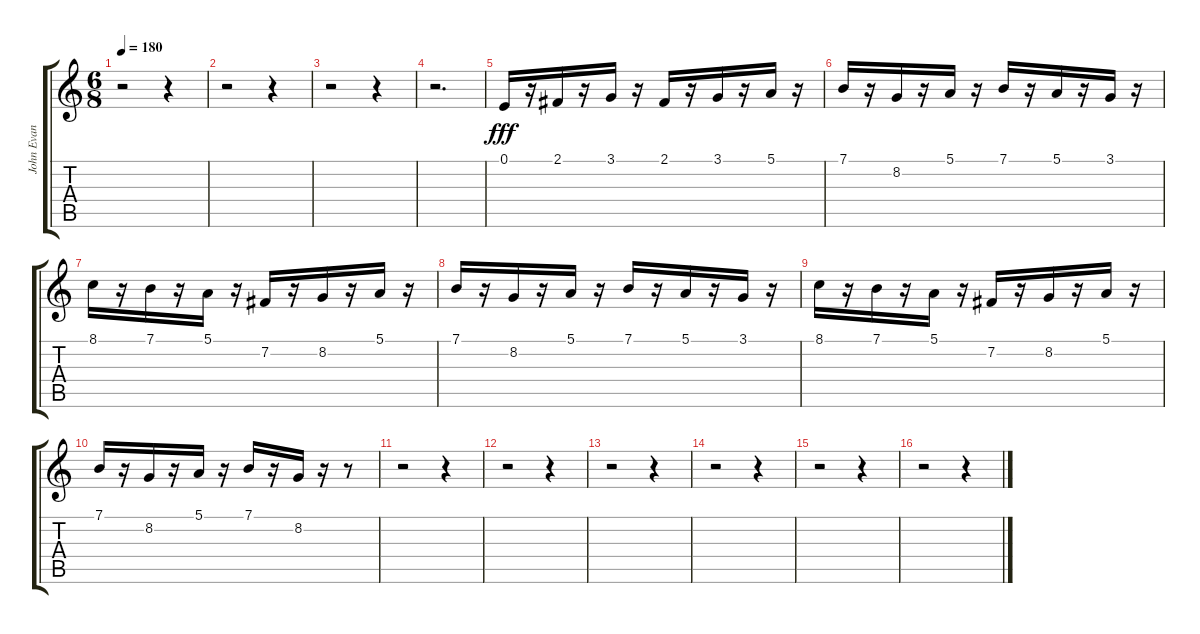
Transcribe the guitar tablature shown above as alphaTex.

\track ("John Evan - Keys" "John Evan ") {instrument drawbarorgan}
\staff {score tabs}
\tuning (E4 B3 G3 D3 A2 E2) {hide}
\ts (6 8)
\tempo 180
\clef g2
\ks c
r.2{dy ff} r.4 |
r.2 r.4 |
r.2 r.4 |
r.2{d} |
0.1.16{dy fff instrument reedorgan} r.16 2.1.16 r.16 3.1.16 r.16 2.1.16 r.16 3.1.16 r.16 5.1.16 r.16 |
7.1.16 r.16 8.2.16 r.16 5.1.16 r.16 7.1.16 r.16 5.1.16 r.16 3.1.16 r.16 |
8.1.16 r.16 7.1.16 r.16 5.1.16 r.16 7.2.16 r.16 8.2.16 r.16 5.1.16 r.16 |
7.1.16 r.16 8.2.16 r.16 5.1.16 r.16 7.1.16 r.16 5.1.16 r.16 3.1.16 r.16 |
8.1.16 r.16 7.1.16 r.16 5.1.16 r.16 7.2.16 r.16 8.2.16 r.16 5.1.16 r.16 |
7.1.16 r.16 8.2.16 r.16 5.1.16 r.16 7.1.16 r.16 8.2.16 r.16 r.8 |
r.2 r.4 |
r.2 r.4 |
r.2 r.4 |
r.2 r.4 |
r.2 r.4 |
r.2 r.4
